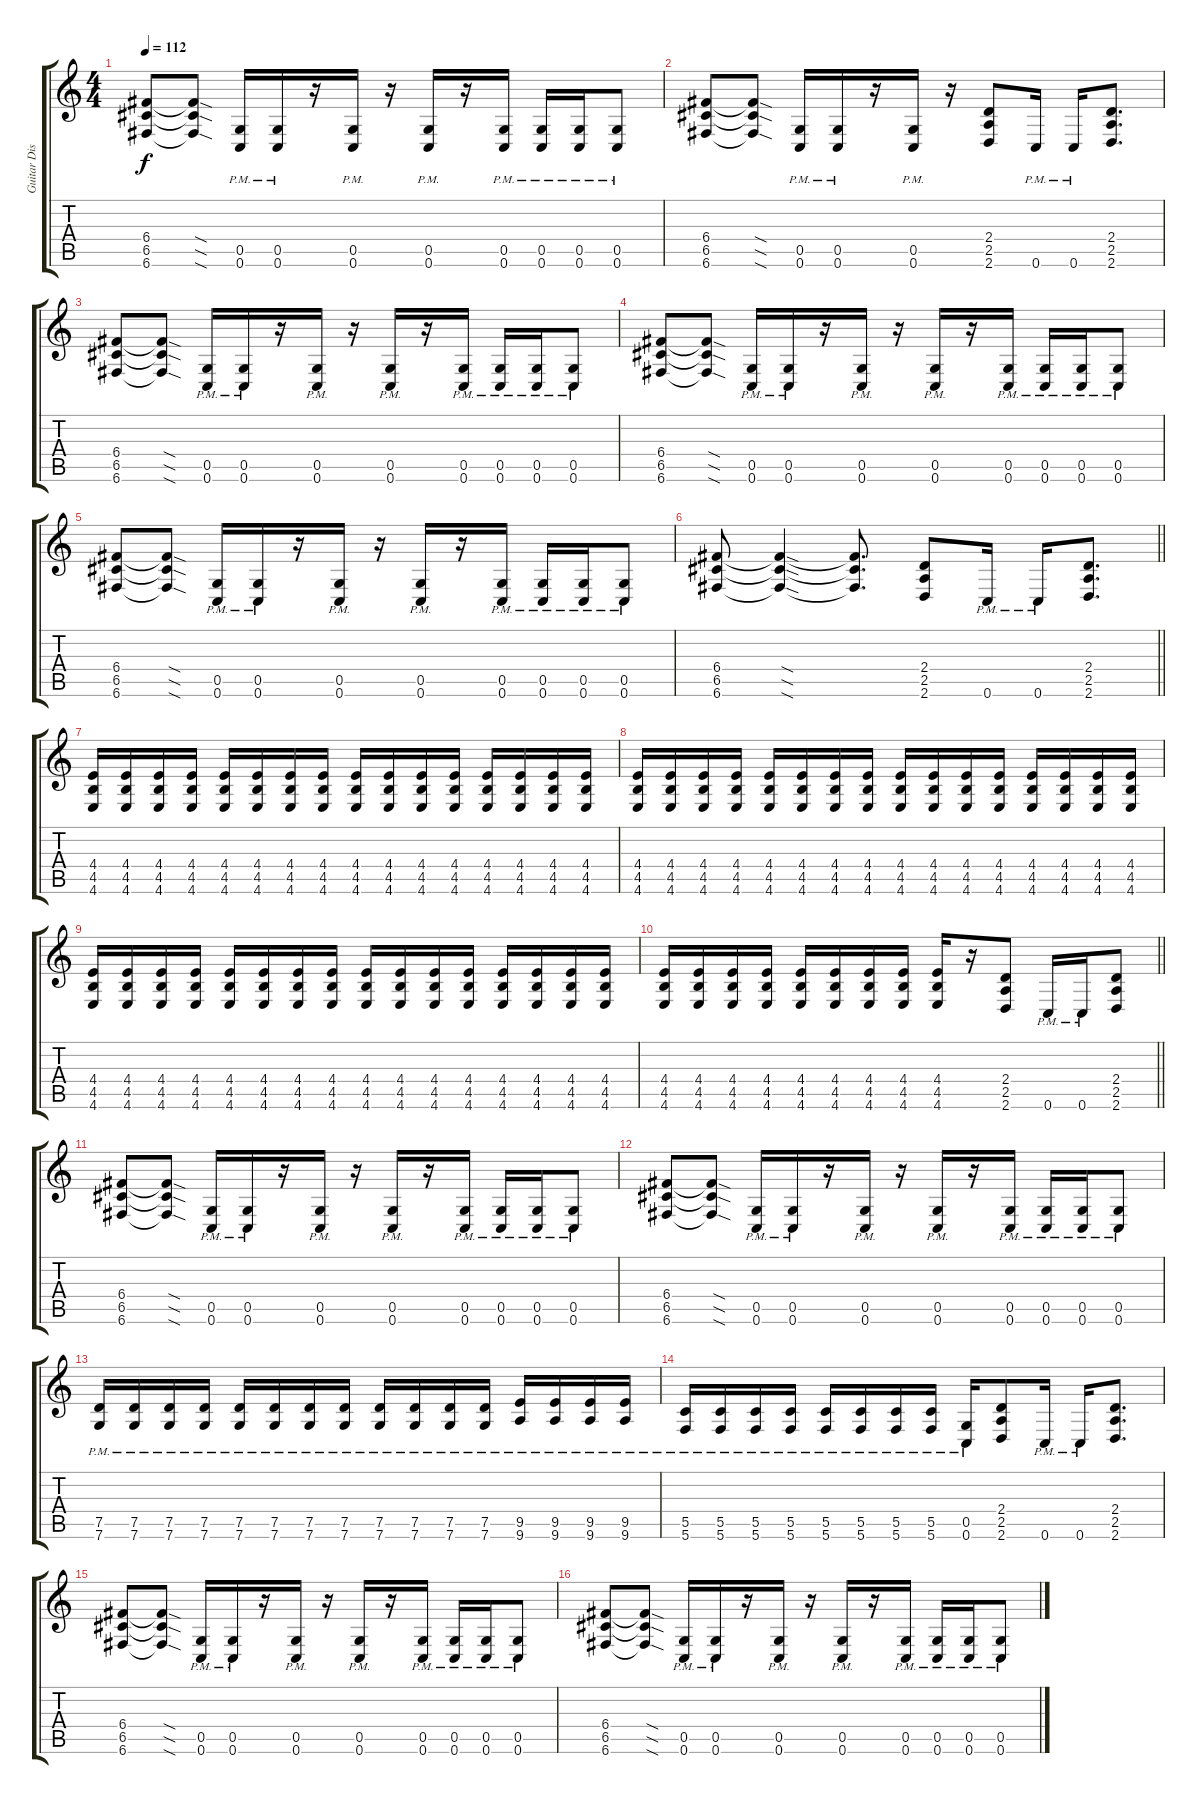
\track ("Guitar Dist" "Guitar Dis") {instrument distortionguitar}
\staff {score tabs}
\tuning (E4 C4 G3 C3 G2 C2) {hide}
\ts (4 4)
\tempo 112
\clef g2
\ks c
(6.4 6.5 6.6).8{dy f} (6.4{sod t} 6.5{sod t} 6.6{sod t}).8 (0.5{pm} 0.6{pm}).16 (0.5{pm} 0.6{pm}).16 r.16 (0.5{pm} 0.6{pm}).16 r.16 (0.5{pm} 0.6{pm}).16 r.16 (0.5{pm} 0.6{pm}).16 (0.5{pm} 0.6{pm}).16 (0.5{pm} 0.6{pm}).16 (0.5{pm} 0.6{pm}).8 |
(6.4 6.5 6.6).8 (6.4{sod t} 6.5{sod t} 6.6{sod t}).8 (0.5{pm} 0.6{pm}).16 (0.5{pm} 0.6{pm}).16 r.16 (0.5{pm} 0.6{pm}).16 r.16 (2.4 2.5 2.6).8 0.6{pm}.16 0.6{pm}.16 (2.4 2.5 2.6).8{d} |
(6.4 6.5 6.6).8 (6.4{sod t} 6.5{sod t} 6.6{sod t}).8 (0.5{pm} 0.6{pm}).16 (0.5{pm} 0.6{pm}).16 r.16 (0.5{pm} 0.6{pm}).16 r.16 (0.5{pm} 0.6{pm}).16 r.16 (0.5{pm} 0.6{pm}).16 (0.5{pm} 0.6{pm}).16 (0.5{pm} 0.6{pm}).16 (0.5{pm} 0.6{pm}).8 |
(6.4 6.5 6.6).8 (6.4{sod t} 6.5{sod t} 6.6{sod t}).8 (0.5{pm} 0.6{pm}).16 (0.5{pm} 0.6{pm}).16 r.16 (0.5{pm} 0.6{pm}).16 r.16 (0.5{pm} 0.6{pm}).16 r.16 (0.5{pm} 0.6{pm}).16 (0.5{pm} 0.6{pm}).16 (0.5{pm} 0.6{pm}).16 (0.5{pm} 0.6{pm}).8 |
(6.4 6.5 6.6).8 (6.4{sod t} 6.5{sod t} 6.6{sod t}).8 (0.5{pm} 0.6{pm}).16 (0.5{pm} 0.6{pm}).16 r.16 (0.5{pm} 0.6{pm}).16 r.16 (0.5{pm} 0.6{pm}).16 r.16 (0.5{pm} 0.6{pm}).16 (0.5{pm} 0.6{pm}).16 (0.5{pm} 0.6{pm}).16 (0.5{pm} 0.6{pm}).8 |
\barLineRight lightlight
(6.4 6.5 6.6).8 (6.4{sod t} 6.5{sod t} 6.6{sod t}).4 (6.4{t} 6.5{t} 6.6{t}).8{d} (2.4 2.5 2.6).8 0.6{pm}.16 0.6{pm}.16 (2.4 2.5 2.6).8{d} |
(4.4 4.5 4.6).16 (4.4 4.5 4.6).16 (4.4 4.5 4.6).16 (4.4 4.5 4.6).16 (4.4 4.5 4.6).16 (4.4 4.5 4.6).16 (4.4 4.5 4.6).16 (4.4 4.5 4.6).16 (4.4 4.5 4.6).16 (4.4 4.5 4.6).16 (4.4 4.5 4.6).16 (4.4 4.5 4.6).16 (4.4 4.5 4.6).16 (4.4 4.5 4.6).16 (4.4 4.5 4.6).16 (4.4 4.5 4.6).16 |
(4.4 4.5 4.6).16 (4.4 4.5 4.6).16 (4.4 4.5 4.6).16 (4.4 4.5 4.6).16 (4.4 4.5 4.6).16 (4.4 4.5 4.6).16 (4.4 4.5 4.6).16 (4.4 4.5 4.6).16 (4.4 4.5 4.6).16 (4.4 4.5 4.6).16 (4.4 4.5 4.6).16 (4.4 4.5 4.6).16 (4.4 4.5 4.6).16 (4.4 4.5 4.6).16 (4.4 4.5 4.6).16 (4.4 4.5 4.6).16 |
(4.4 4.5 4.6).16 (4.4 4.5 4.6).16 (4.4 4.5 4.6).16 (4.4 4.5 4.6).16 (4.4 4.5 4.6).16 (4.4 4.5 4.6).16 (4.4 4.5 4.6).16 (4.4 4.5 4.6).16 (4.4 4.5 4.6).16 (4.4 4.5 4.6).16 (4.4 4.5 4.6).16 (4.4 4.5 4.6).16 (4.4 4.5 4.6).16 (4.4 4.5 4.6).16 (4.4 4.5 4.6).16 (4.4 4.5 4.6).16 |
\barLineRight lightlight
(4.4 4.5 4.6).16 (4.4 4.5 4.6).16 (4.4 4.5 4.6).16 (4.4 4.5 4.6).16 (4.4 4.5 4.6).16 (4.4 4.5 4.6).16 (4.4 4.5 4.6).16 (4.4 4.5 4.6).16 (4.4 4.5 4.6).16 r.16 (2.4 2.5 2.6).8 0.6{pm}.16 0.6{pm}.16 (2.4 2.5 2.6).8 |
(6.4 6.5 6.6).8 (6.4{sod t} 6.5{sod t} 6.6{sod t}).8 (0.5{pm} 0.6{pm}).16 (0.5{pm} 0.6{pm}).16 r.16 (0.5{pm} 0.6{pm}).16 r.16 (0.5{pm} 0.6{pm}).16 r.16 (0.5{pm} 0.6{pm}).16 (0.5{pm} 0.6{pm}).16 (0.5{pm} 0.6{pm}).16 (0.5{pm} 0.6{pm}).8 |
(6.4 6.5 6.6).8 (6.4{sod t} 6.5{sod t} 6.6{sod t}).8 (0.5{pm} 0.6{pm}).16 (0.5{pm} 0.6{pm}).16 r.16 (0.5{pm} 0.6{pm}).16 r.16 (0.5{pm} 0.6{pm}).16 r.16 (0.5{pm} 0.6{pm}).16 (0.5{pm} 0.6{pm}).16 (0.5{pm} 0.6{pm}).16 (0.5{pm} 0.6{pm}).8 |
(7.5{pm} 7.6{pm}).16 (7.5{pm} 7.6{pm}).16 (7.5{pm} 7.6{pm}).16 (7.5{pm} 7.6{pm}).16 (7.5{pm} 7.6{pm}).16 (7.5{pm} 7.6{pm}).16 (7.5{pm} 7.6{pm}).16 (7.5{pm} 7.6{pm}).16 (7.5{pm} 7.6{pm}).16 (7.5{pm} 7.6{pm}).16 (7.5{pm} 7.6{pm}).16 (7.5{pm} 7.6{pm}).16 (9.5{pm} 9.6{pm}).16 (9.5{pm} 9.6{pm}).16 (9.5{pm} 9.6{pm}).16 (9.5{pm} 9.6{pm}).16 |
(5.5{pm} 5.6{pm}).16 (5.5{pm} 5.6{pm}).16 (5.5{pm} 5.6{pm}).16 (5.5{pm} 5.6{pm}).16 (5.5{pm} 5.6{pm}).16 (5.5{pm} 5.6{pm}).16 (5.5{pm} 5.6{pm}).16 (5.5{pm} 5.6{pm}).16 (0.5{pm} 0.6{pm}).16 (2.4 2.5 2.6).8 0.6{pm}.16 0.6{pm}.16 (2.4 2.5 2.6).8{d} |
(6.4 6.5 6.6).8 (6.4{sod t} 6.5{sod t} 6.6{sod t}).8 (0.5{pm} 0.6{pm}).16 (0.5{pm} 0.6{pm}).16 r.16 (0.5{pm} 0.6{pm}).16 r.16 (0.5{pm} 0.6{pm}).16 r.16 (0.5{pm} 0.6{pm}).16 (0.5{pm} 0.6{pm}).16 (0.5{pm} 0.6{pm}).16 (0.5{pm} 0.6{pm}).8 |
(6.4 6.5 6.6).8 (6.4{sod t} 6.5{sod t} 6.6{sod t}).8 (0.5{pm} 0.6{pm}).16 (0.5{pm} 0.6{pm}).16 r.16 (0.5{pm} 0.6{pm}).16 r.16 (0.5{pm} 0.6{pm}).16 r.16 (0.5{pm} 0.6{pm}).16 (0.5{pm} 0.6{pm}).16 (0.5{pm} 0.6{pm}).16 (0.5{pm} 0.6{pm}).8
